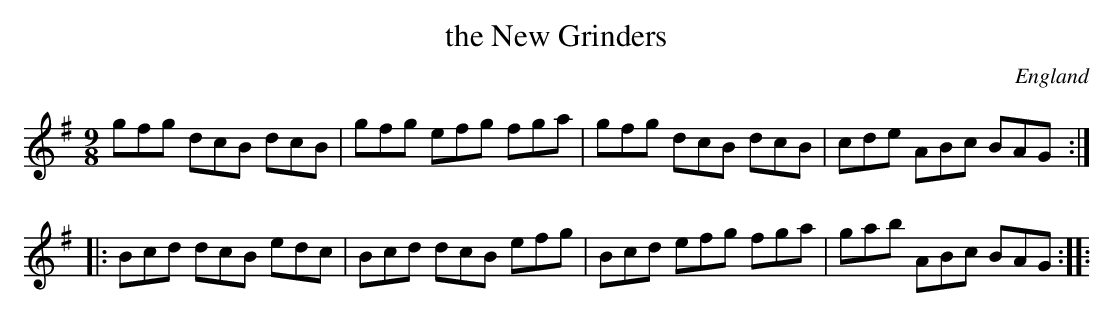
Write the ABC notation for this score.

X:1
T:the New Grinders
L:1/8
M:9/8
O:England
K:G
gfg dcB dcB | gfg efg fga | gfg dcB dcB | cde ABc BAG ::
Bcd dcB edc | Bcd dcB efg | Bcd efg fga | gab ABc BAG ::
